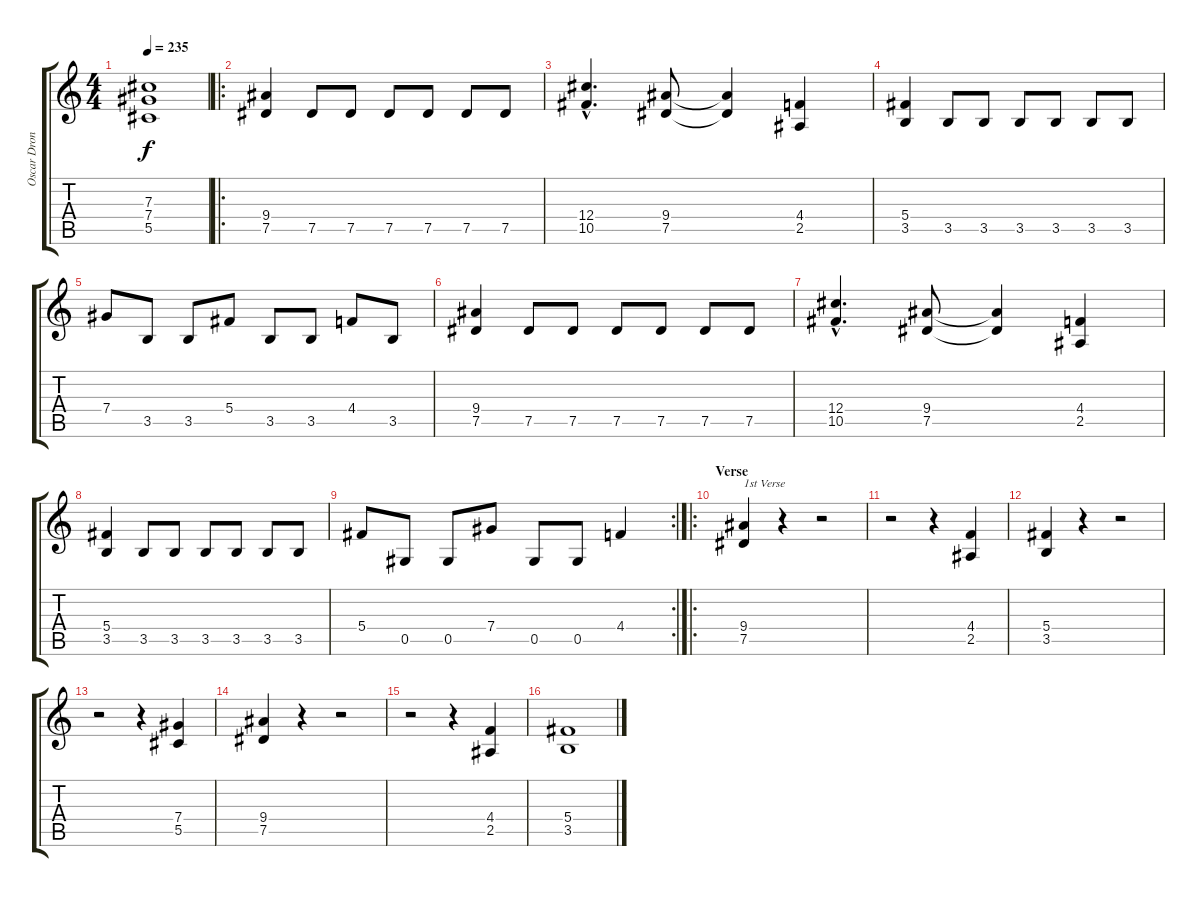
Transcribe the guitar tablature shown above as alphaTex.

\track ("Oscar Dronjak (Rhythm - Lead Guitar)" "Oscar Dron") {instrument distortionguitar}
\staff {score tabs}
\tuning (Eb4 Bb3 Gb3 Db3 Ab2 Eb2) {hide}
\ts (4 4)
\tempo 235
\clef g2
\ks c
(7.3 7.4 5.5).1{dy f} |
\ro
(9.4 7.5).4 7.5.8 7.5.8 7.5.8 7.5.8 7.5.8 7.5.8 |
(12.4{hac} 10.5{hac}).4{d} (9.4 7.5).8 (9.4{t} 7.5{t}).4 (4.4 2.5).4 |
(5.4 3.5).4 3.5.8 3.5.8 3.5.8 3.5.8 3.5.8 3.5.8 |
7.4.8 3.5.8 3.5.8 5.4.8 3.5.8 3.5.8 4.4.8 3.5.8 |
(9.4 7.5).4 7.5.8 7.5.8 7.5.8 7.5.8 7.5.8 7.5.8 |
(12.4{hac} 10.5{hac}).4{d} (9.4 7.5).8 (9.4{t} 7.5{t}).4 (4.4 2.5).4 |
(5.4 3.5).4 3.5.8 3.5.8 3.5.8 3.5.8 3.5.8 3.5.8 |
\rc 2
5.4.8 0.5.8 0.5.8 7.4.8 0.5.8 0.5.8 4.4.4 |
\ro
\section ("" "Verse")
(9.4 7.5).4{txt "1st Verse"} r.4 r.2 |
r.2 r.4 (4.4 2.5).4 |
(5.4 3.5).4 r.4 r.2 |
r.2 r.4 (7.4 5.5).4 |
(9.4 7.5).4 r.4 r.2 |
r.2 r.4 (4.4 2.5).4 |
(5.4 3.5).1
